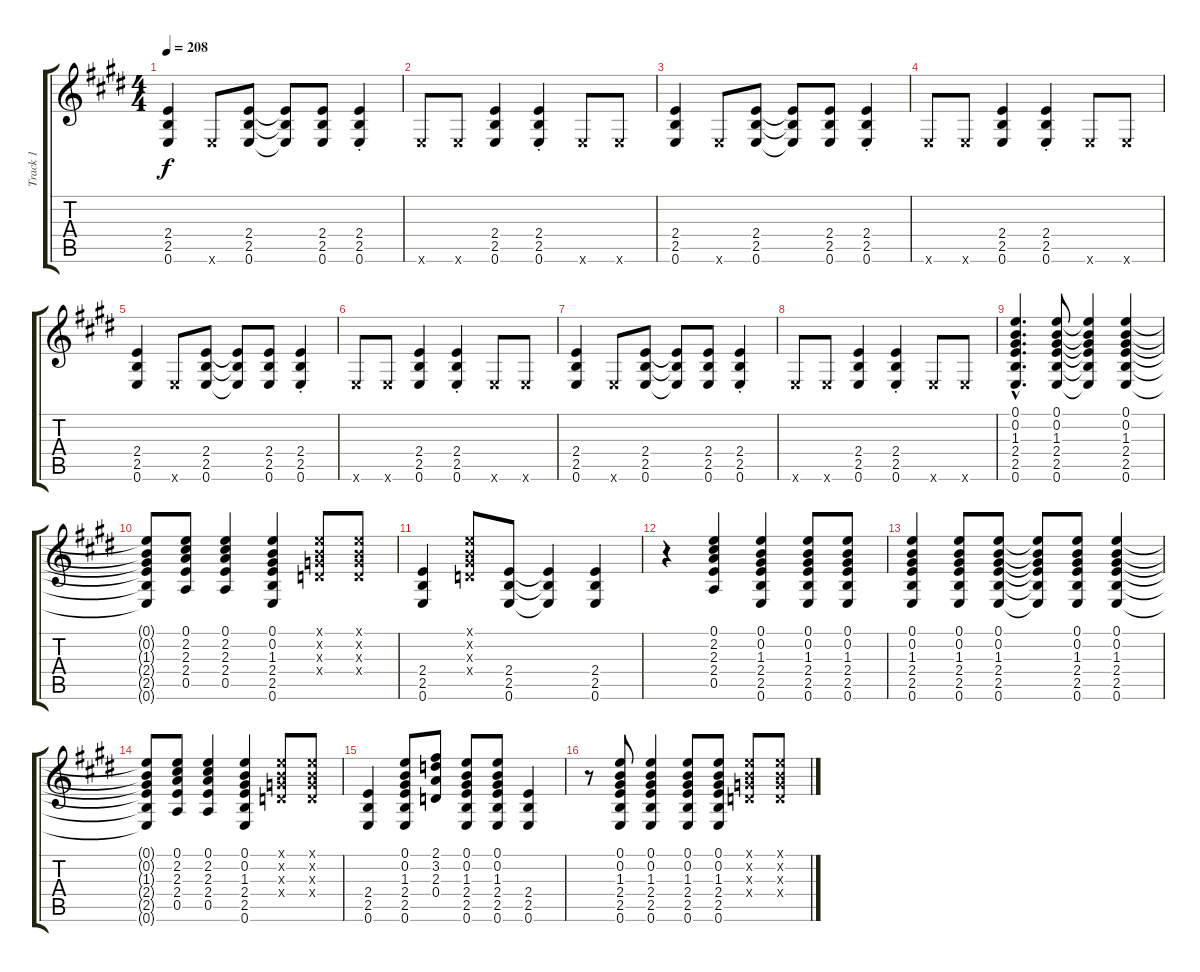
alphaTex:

\track ("Track 1" "Track 1") {instrument distortionguitar}
\staff {score tabs}
\tuning (E4 B3 G3 D3 A2 E2) {hide}
\ts (4 4)
\tempo 208
\clef g2
\ks e
(2.4 2.5 0.6).4{dy f} 0.6{x}.8 (2.4 2.5 0.6).8 (2.4{t} 2.5{t} 0.6{t}).8 (2.4 2.5 0.6).8 (2.4{st} 2.5 0.6).4 |
0.6{x}.8 0.6{x}.8 (2.4 2.5 0.6).4 (2.4{st} 2.5 0.6).4 0.6{x}.8 0.6{x}.8 |
(2.4 2.5 0.6).4 0.6{x}.8 (2.4 2.5 0.6).8 (2.4{t} 2.5{t} 0.6{t}).8 (2.4 2.5 0.6).8 (2.4{st} 2.5 0.6).4 |
0.6{x}.8 0.6{x}.8 (2.4 2.5 0.6).4 (2.4{st} 2.5 0.6).4 0.6{x}.8 0.6{x}.8 |
(2.4 2.5 0.6).4 0.6{x}.8 (2.4 2.5 0.6).8 (2.4{t} 2.5{t} 0.6{t}).8 (2.4 2.5 0.6).8 (2.4{st} 2.5 0.6).4 |
0.6{x}.8 0.6{x}.8 (2.4 2.5 0.6).4 (2.4{st} 2.5 0.6).4 0.6{x}.8 0.6{x}.8 |
(2.4 2.5 0.6).4 0.6{x}.8 (2.4 2.5 0.6).8 (2.4{t} 2.5{t} 0.6{t}).8 (2.4 2.5 0.6).8 (2.4{st} 2.5 0.6).4 |
0.6{x}.8 0.6{x}.8 (2.4 2.5 0.6).4 (2.4{st} 2.5 0.6).4 0.6{x}.8 0.6{x}.8 |
(0.1{hac} 0.2{hac} 1.3{hac} 2.4{hac} 2.5{hac} 0.6{hac}).4{d} (0.1 0.2 1.3 2.4 2.5 0.6).8 (0.1{t} 0.2{t} 1.3{t} 2.4{t} 2.5{t} 0.6{t}).4 (0.1 0.2 1.3 2.4 2.5 0.6).4 |
(0.1{t} 0.2{t} 1.3{t} 2.4{t} 2.5{t} 0.6{t}).8 (0.1 2.2 2.3 2.4 0.5).8 (0.1 2.2 2.3 2.4 0.5).4 (0.1 0.2 1.3 2.4 2.5 0.6).4 (0.1{x} 0.2{x} 0.3{x} 0.4{x}).8 (0.1{x} 0.2{x} 0.3{x} 0.4{x}).8 |
(2.4 2.5 0.6).4 (0.1{x} 0.2{x} 1.3{x} 0.4{x}).8 (2.4 2.5 0.6).8 (2.4{t} 2.5{t} 0.6{t}).4 (2.4 2.5 0.6).4 |
r.4 (0.1 2.2 2.3 2.4 0.5).4 (0.1 0.2 1.3 2.4 2.5 0.6).4 (0.1 0.2 1.3 2.4 2.5 0.6).8 (0.1 0.2 1.3 2.4 2.5 0.6).8 |
(0.1 0.2 1.3 2.4 2.5 0.6).4 (0.1 0.2 1.3 2.4 2.5 0.6).8 (0.1 0.2 1.3 2.4 2.5 0.6).8 (0.1{t} 0.2{t} 1.3{t} 2.4{t} 2.5{t} 0.6{t}).8 (0.1 0.2 1.3 2.4 2.5 0.6).8 (0.1 0.2 1.3 2.4 2.5 0.6).4 |
(0.1{t} 0.2{t} 1.3{t} 2.4{t} 2.5{t} 0.6{t}).8 (0.1 2.2 2.3 2.4 0.5).8 (0.1 2.2 2.3 2.4 0.5).4 (0.1 0.2 1.3 2.4 2.5 0.6).4 (0.1{x} 0.2{x} 0.3{x} 0.4{x}).8 (0.1{x} 0.2{x} 0.3{x} 0.4{x}).8 |
(2.4 2.5 0.6).4 (0.1 0.2 1.3 2.4 2.5 0.6).8 (2.1 3.2 2.3 0.4).8 (0.1 0.2 1.3 2.4 2.5 0.6).8 (0.1 0.2 1.3 2.4 2.5 0.6).8 (2.4 2.5 0.6).4 |
r.8 (0.1 0.2 1.3 2.4 2.5 0.6).8 (0.1 0.2 1.3 2.4 2.5 0.6).4 (0.1 0.2 1.3 2.4 2.5 0.6).8 (0.1 0.2 1.3 2.4 2.5 0.6).8 (0.1{x} 0.2{x} 0.3{x} 0.4{x}).8 (0.1{x} 0.2{x} 0.3{x} 0.4{x}).8
